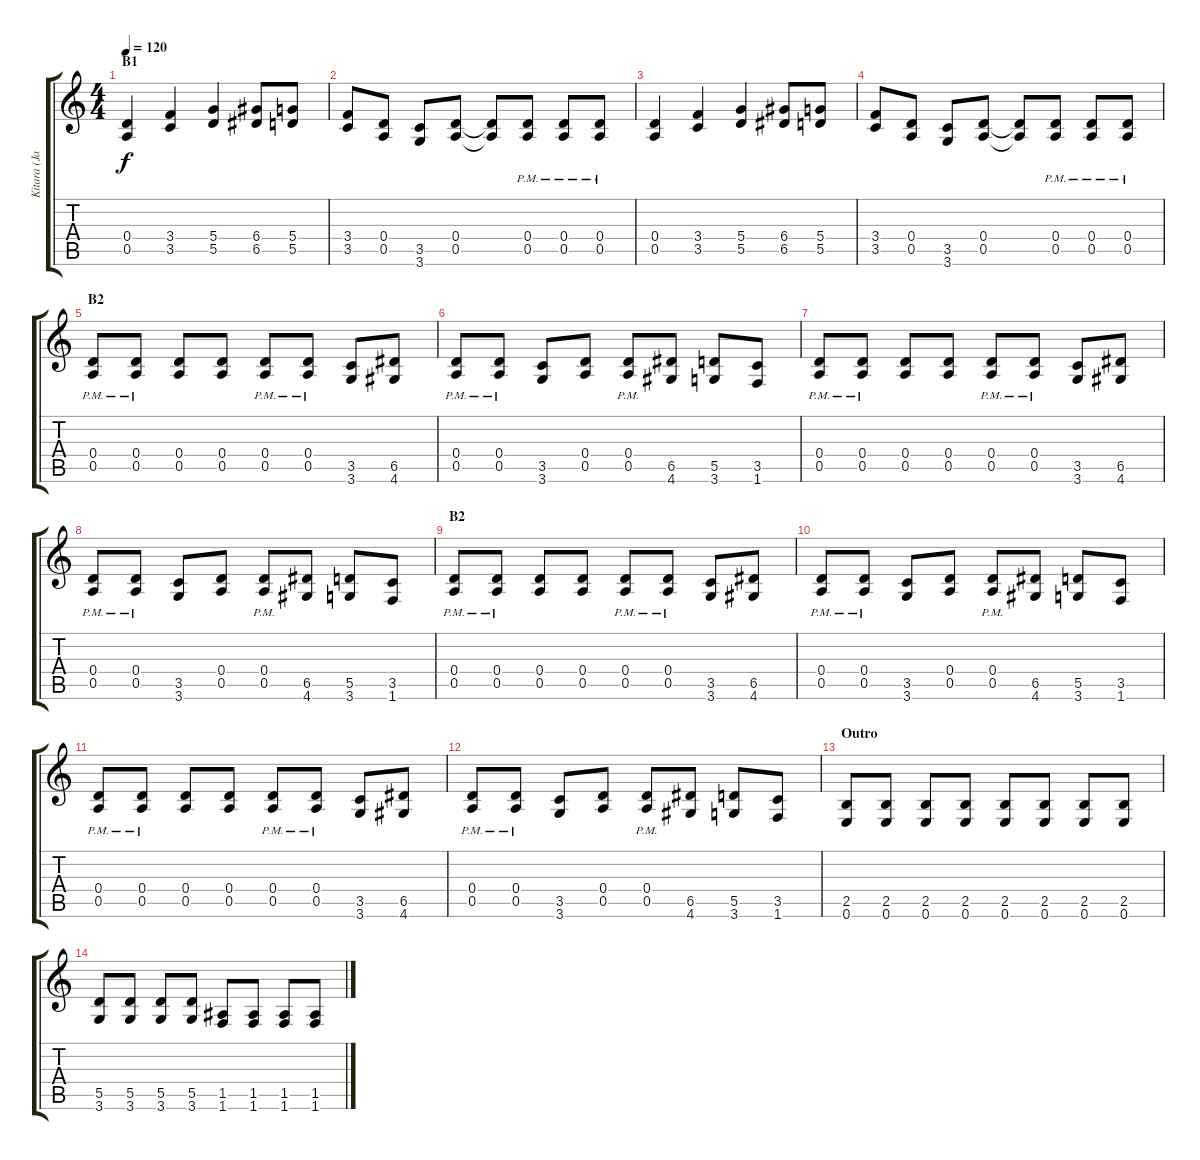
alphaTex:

\track ("Kitara (Jari Huttunen)" "Kitara (Ja") {instrument distortionguitar}
\staff {score tabs}
\tuning (E4 B3 G3 D3 A2 E2) {hide}
\ts (4 4)
\section ("" "B1")
\tempo 120
\clef g2
\ks c
(0.4 0.5).4{dy f} (3.4 3.5).4 (5.4 5.5).4 (6.4 6.5).8 (5.4 5.5).8 |
(3.4 3.5).8 (0.4 0.5).8 (3.5 3.6).8 (0.4 0.5).8 (0.4{t} 0.5{t}).8 (0.4{pm} 0.5{pm}).8 (0.4{pm} 0.5{pm}).8 (0.4{pm} 0.5{pm}).8 |
(0.4 0.5).4 (3.4 3.5).4 (5.4 5.5).4 (6.4 6.5).8 (5.4 5.5).8 |
(3.4 3.5).8 (0.4 0.5).8 (3.5 3.6).8 (0.4 0.5).8 (0.4{t} 0.5{t}).8 (0.4{pm} 0.5{pm}).8 (0.4{pm} 0.5{pm}).8 (0.4{pm} 0.5{pm}).8 |
\section ("" "B2")
(0.4{pm} 0.5{pm}).8 (0.4{pm} 0.5{pm}).8 (0.4 0.5).8 (0.4 0.5).8 (0.4{pm} 0.5{pm}).8 (0.4{pm} 0.5{pm}).8 (3.5 3.6).8 (6.5 4.6).8 |
(0.4{pm} 0.5{pm}).8 (0.4{pm} 0.5{pm}).8 (3.5 3.6).8 (0.4 0.5).8 (0.4{pm} 0.5{pm}).8 (6.5 4.6).8 (5.5 3.6).8 (3.5 1.6).8 |
(0.4{pm} 0.5{pm}).8 (0.4{pm} 0.5{pm}).8 (0.4 0.5).8 (0.4 0.5).8 (0.4{pm} 0.5{pm}).8 (0.4{pm} 0.5{pm}).8 (3.5 3.6).8 (6.5 4.6).8 |
(0.4{pm} 0.5{pm}).8 (0.4{pm} 0.5{pm}).8 (3.5 3.6).8 (0.4 0.5).8 (0.4{pm} 0.5{pm}).8 (6.5 4.6).8 (5.5 3.6).8 (3.5 1.6).8 |
\section ("" "B2")
(0.4{pm} 0.5{pm}).8 (0.4{pm} 0.5{pm}).8 (0.4 0.5).8 (0.4 0.5).8 (0.4{pm} 0.5{pm}).8 (0.4{pm} 0.5{pm}).8 (3.5 3.6).8 (6.5 4.6).8 |
(0.4{pm} 0.5{pm}).8 (0.4{pm} 0.5{pm}).8 (3.5 3.6).8 (0.4 0.5).8 (0.4{pm} 0.5{pm}).8 (6.5 4.6).8 (5.5 3.6).8 (3.5 1.6).8 |
(0.4{pm} 0.5{pm}).8 (0.4{pm} 0.5{pm}).8 (0.4 0.5).8 (0.4 0.5).8 (0.4{pm} 0.5{pm}).8 (0.4{pm} 0.5{pm}).8 (3.5 3.6).8 (6.5 4.6).8 |
(0.4{pm} 0.5{pm}).8 (0.4{pm} 0.5{pm}).8 (3.5 3.6).8 (0.4 0.5).8 (0.4{pm} 0.5{pm}).8 (6.5 4.6).8 (5.5 3.6).8 (3.5 1.6).8 |
\section ("" "Outro")
(2.5 0.6).8 (2.5 0.6).8 (2.5 0.6).8 (2.5 0.6).8 (2.5 0.6).8 (2.5 0.6).8 (2.5 0.6).8 (2.5 0.6).8 |
(5.5 3.6).8 (5.5 3.6).8 (5.5 3.6).8 (5.5 3.6).8 (1.5 1.6).8 (1.5 1.6).8 (1.5 1.6).8 (1.5 1.6).8
